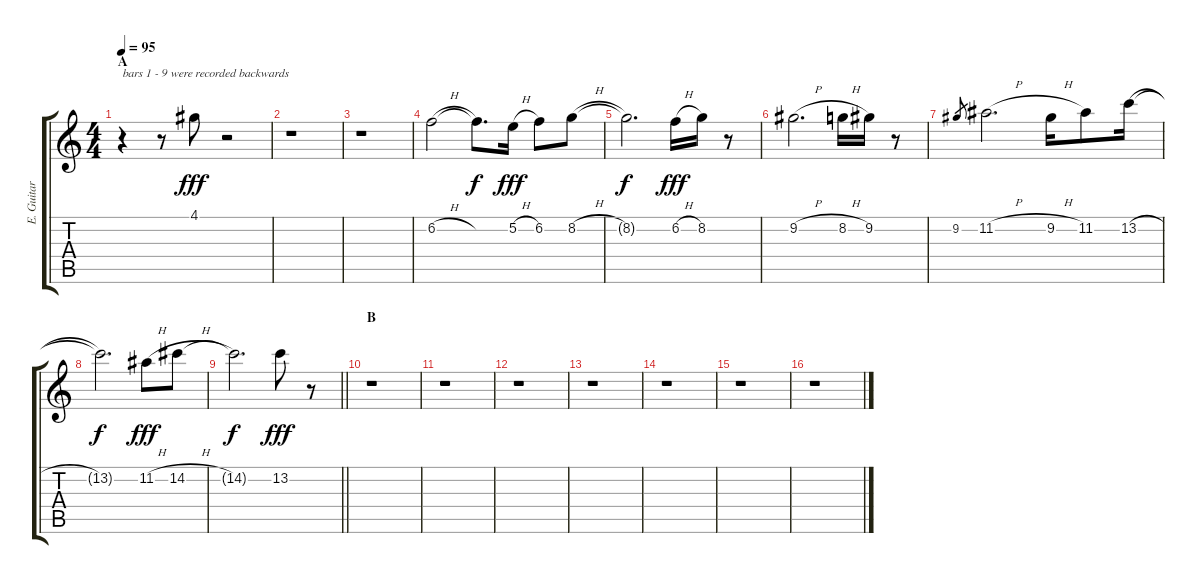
\track ("E. Guitar 3" "E. Guitar ") {instrument distortionguitar}
\staff {score tabs}
\tuning (E4 B3 G3 D3 A2 E2) {hide}
\ts (4 4)
\section ("" "A")
\tempo 95
\tempo 190
\tempo 95
\clef g2
\ks c
r.4{txt "bars 1 - 9 were recorded backwards" dy fff instrument distortionguitar} r.8 4.1.8 r.2 |
r.1 |
r.1 |
6.2{h}.2 6.2{t}.8{d dy f} 5.2{h}.16{dy fff} 6.2.8 8.2{h}.8 |
8.2{t}.2{d dy f} 6.2{h}.16{dy fff} 8.2.16 r.8 |
9.2{h}.2{d} 8.2{h}.16 9.2.16 r.8 |
9.2.8{gr} 11.2{h}.2{d} 9.2{h}.16 11.2.8 13.2{h}.16 |
13.2{t}.2{d dy f} 11.2{h}.8{dy fff} 14.2{h}.8 |
\barLineRight lightlight
14.2{t}.2{d dy f} 13.2.8{dy fff} r.8 |
\section ("" "B")
r.1 |
r.1 |
r.1 |
r.1 |
r.1 |
r.1 |
r.1
